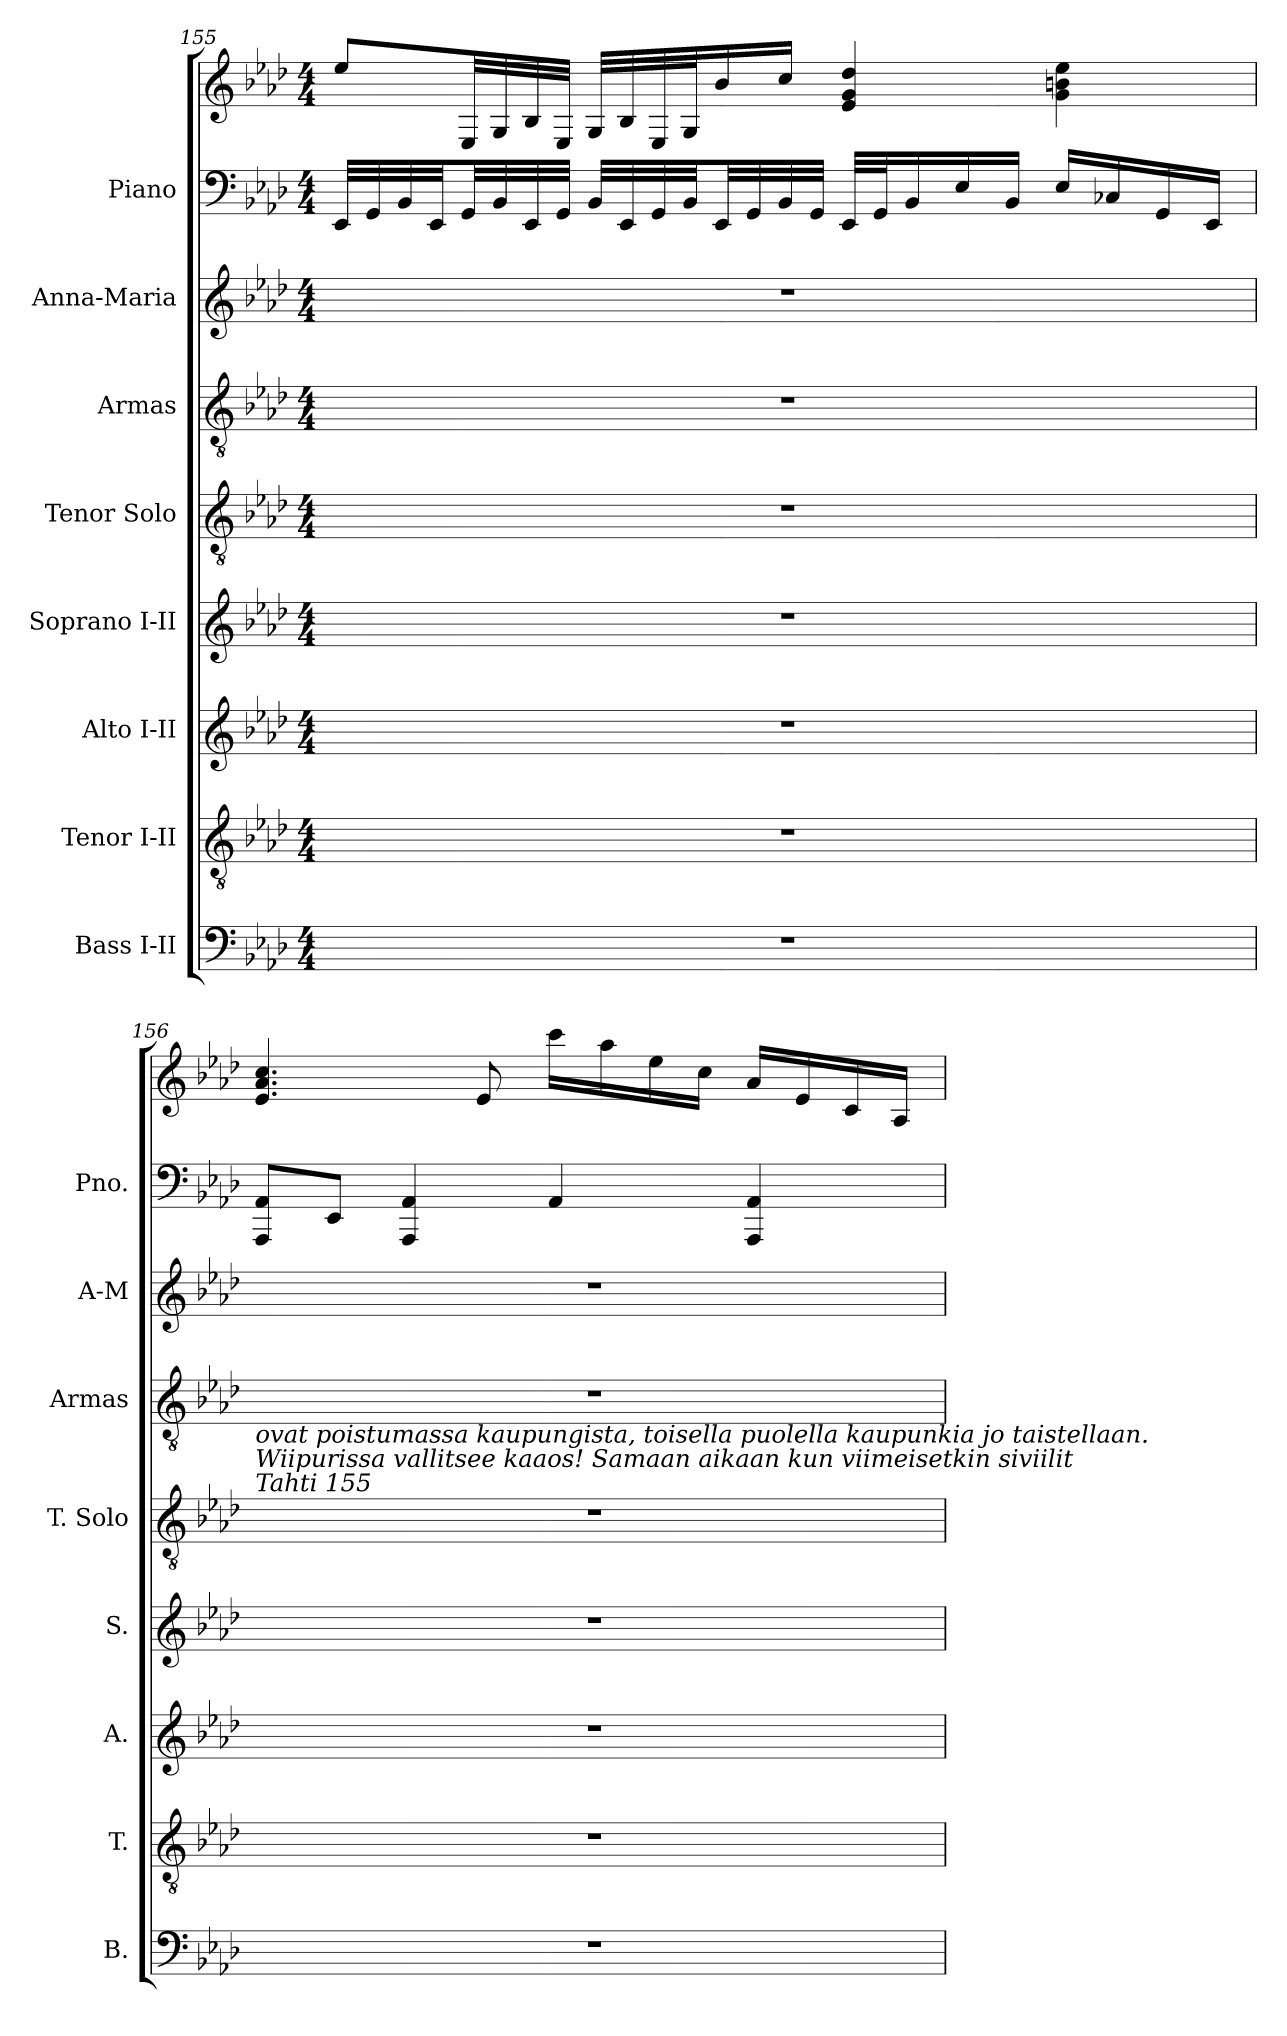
**kern	**kern	**kern	**kern	**kern	**kern	**kern	**kern	**kern
*part8	*part7	*part6	*part5	*part4	*part3	*part2	*part1	*part1
*staff9	*staff8	*staff7	*staff6	*staff5	*staff4	*staff3	*staff2	*staff1
*I"Bass I-II	*I"Tenor I-II	*I"Alto I-II	*I"Soprano I-II	*I"Tenor Solo	*I"Armas	*I"Anna-Maria	*I"Piano	*
*I'B.	*I'T.	*I'A.	*I'S.	*I'T. Solo	*I'Armas	*I'A-M	*I'Pno.	*
!!LO:LB:g=z
*clefF4	*clefGv2	*clefG2	*clefG2	*clefGv2	*clefGv2	*clefG2	*clefF4	*clefG2
*	*ITrd7c12	*	*	*ITrd7c12	*ITrd7c12	*	*	*
*k[b-e-a-d-]	*k[b-e-a-d-]	*k[b-e-a-d-]	*k[b-e-a-d-]	*k[b-e-a-d-]	*k[b-e-a-d-]	*k[b-e-a-d-]	*k[b-e-a-d-]	*k[b-e-a-d-]
*A-:	*A-:	*A-:	*A-:	*A-:	*A-:	*A-:	*A-:	*A-:
*M4/4	*M4/4	*M4/4	*M4/4	*M4/4	*M4/4	*M4/4	*M4/4	*M4/4
=155	=155	=155	=155	=155	=155	=155	=155	=155
1r	1r	1r	1r	1r	1r	1r	32EE-i/LLL	8ee-i/L
.	.	.	.	.	.	.	32GGi/	.
.	.	.	.	.	.	.	32BB-i/	.
.	.	.	.	.	.	.	32EE-i/JJ	.
.	.	.	.	.	.	.	32GGi/LL	32E-i/LL
.	.	.	.	.	.	.	32BB-i/	32Gi/
.	.	.	.	.	.	.	32EE-i/	32B-i/
.	.	.	.	.	.	.	32GGi/JJJ	32E-i/JJJ
.	.	.	.	.	.	.	32BB-i/LLL	32Gi/LLL
.	.	.	.	.	.	.	32EE-i/	32B-i/
.	.	.	.	.	.	.	32GGi/	32E-i/
.	.	.	.	.	.	.	32BB-i/JJ	32Gi/J
.	.	.	.	.	.	.	32EE-i/LL	16b-i/
.	.	.	.	.	.	.	32GGi/	.
.	.	.	.	.	.	.	32BB-i/	16cci/JJ
.	.	.	.	.	.	.	32GGi/JJJ	.
.	.	.	.	.	.	.	32EE-i/LLL	4e-i/ 4gi 4dd-i
.	.	.	.	.	.	.	32GGi/J	.
.	.	.	.	.	.	.	16BB-i/	.
.	.	.	.	.	.	.	16E-i/	.
.	.	.	.	.	.	.	16BB-i/JJ	.
.	.	.	.	.	.	.	16E-i/LL	4gi\ 4bni 4ee-i
.	.	.	.	.	.	.	16C-Xi/	.
.	.	.	.	.	.	.	16GGi/	.
.	.	.	.	.	.	.	16EE-i/JJ	.
=156	=156	=156	=156	=156	=156	=156	=156	=156
!	!	!	!	!LO:TX:a:i:t=Tahti 155	!	!	!	!
!	!	!	!	!LO:TX:i:t=Wiipurissa vallitsee kaaos! Samaan aikaan kun viimeisetkin siviilit	!	!	!	!
!	!	!	!	!LO:TX:i:t=ovat poistumassa kaupungista, toisella puolella kaupunkia jo taistellaan.	!	!	!	!
1r	1r	1r	1r	1r	1r	1r	8AAA-i/ 8AA-iL	4.e-i/ 4.a-i 4.cci
.	.	.	.	.	.	.	8EE-i/J	.
.	.	.	.	.	.	.	4AAA-i/ 4AA-i	.
.	.	.	.	.	.	.	.	8e-i/
.	.	.	.	.	.	.	4AA-i/	16ccci\LL
.	.	.	.	.	.	.	.	16aa-i\
.	.	.	.	.	.	.	.	16ee-i\
.	.	.	.	.	.	.	.	16cci\JJ
.	.	.	.	.	.	.	4AAA-i/ 4AA-i	16a-i/LL
.	.	.	.	.	.	.	.	16e-i/
.	.	.	.	.	.	.	.	16ci/
.	.	.	.	.	.	.	.	16A-i/JJ
=	=	=	=	=	=	=	=	=
*-	*-	*-	*-	*-	*-	*-	*-	*-
